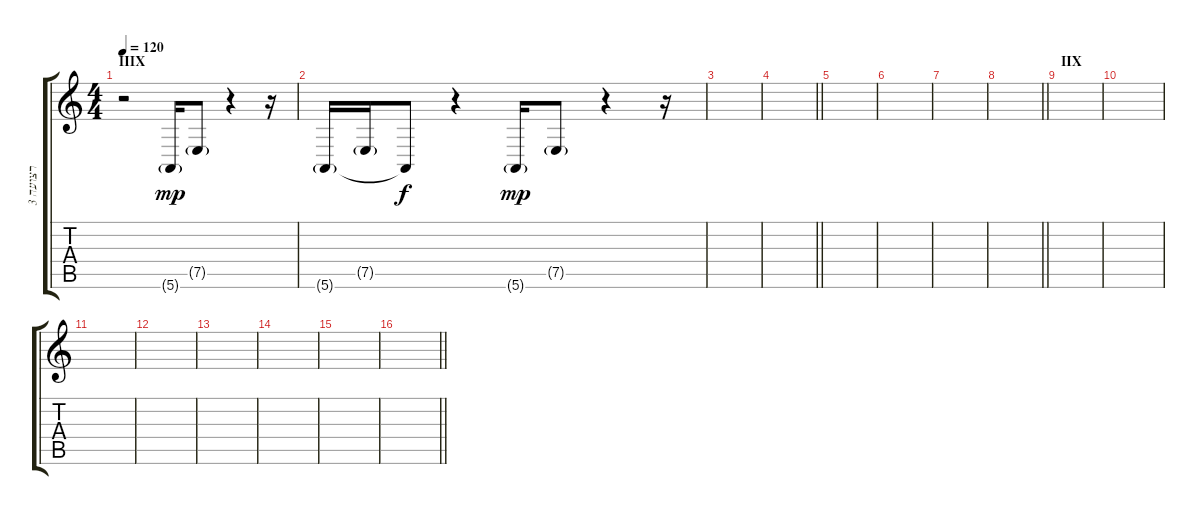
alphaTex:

\track ("רצועה 3" "רצועה 3") {instrument rockorgan}
\staff {score tabs}
\tuning (E4 B3 G3 D3 A2 E2) {hide}
\ts (4 4)
\section ("" "IIIX")
\tempo 120
\clef g2
\ks c
r.2{dy mp} 5.6{g}.16 7.5{g}.8 r.4 r.16 |
5.6{g}.16 7.5{g}.16 5.6{t}.8{dy f} r.4 5.6{g}.16{dy mp} 7.5{g}.8 r.4 r.16 |
|
\barLineRight lightlight
|
|
|
|
\barLineRight lightlight
|
\section ("" "IIX")
|
|
|
|
|
|
|
\barLineRight lightlight
